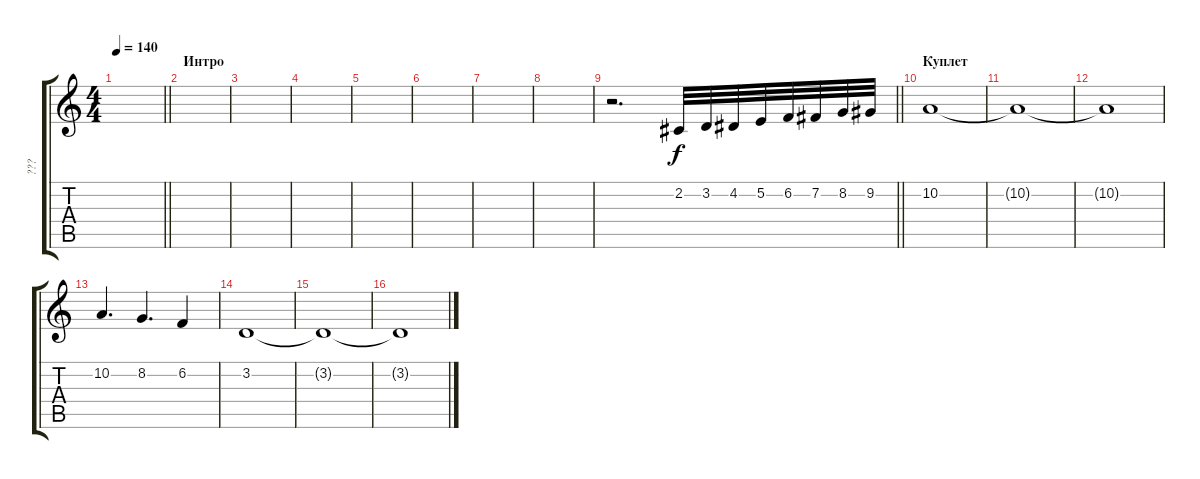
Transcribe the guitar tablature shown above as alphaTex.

\track ("???" "???") {instrument drawbarorgan}
\staff {score tabs}
\tuning (E4 B3 G3 D3 A2 D2) {hide}
\ts (4 4)
\tempo 140
\clef g2
\barLineRight lightlight
\ks c
|
\section ("" "Интро")
|
|
|
|
|
|
|
\barLineRight lightlight
r.2{d} 2.2.32 3.2.32 4.2.32 5.2.32 6.2.32 7.2.32 8.2.32 9.2.32 |
\section ("" "Куплет")
10.2.1 |
10.2{t}.1 |
10.2{t}.1 |
10.2.4{d} 8.2.4{d} 6.2.4 |
3.2.1 |
3.2{t}.1 |
3.2{t}.1
